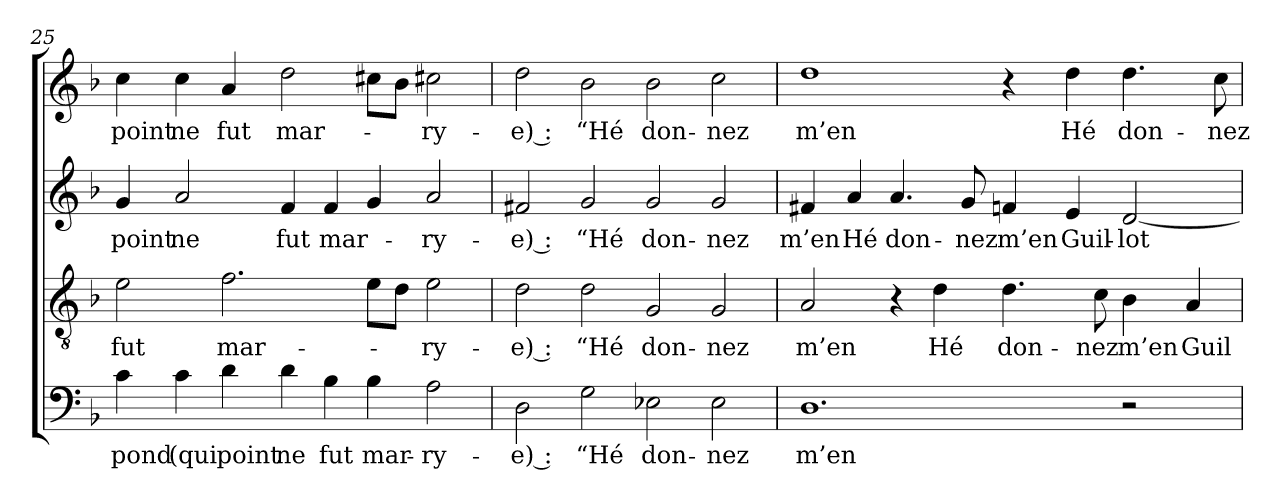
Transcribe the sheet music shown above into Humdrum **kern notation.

**kern	**text	**kern	**text	**kern	**text	**kern	**text
*part4	*part4	*part3	*part3	*part2	*part2	*part1	*part1
*staff4	*staff4	*staff3	*staff3	*staff2	*staff2	*staff1	*staff1
!!LO:LB:g=z
*clefF4	*	*clefGv2	*	*clefG2	*	*clefG2	*
*k[b-]	*	*k[b-]	*	*k[b-]	*	*k[b-]	*
=25	=25	=25	=25	=25	=25	=25	=25
4c	-pond	2e	fut	4g	point	4cc	point
4c	(qui	.	.	2a	ne	4cc	ne
4d	point	2.f	mar-	.	.	4a	fut
4d	ne	.	.	4f	fut	2dd	mar-
4B-	fut	.	.	4f	mar-	.	.
4B-	mar-	8eL	.	4g	.	8cc#XL	.
.	.	8dJ	.	.	.	8b-J	.
2A	-ry-	2e	-ry-	2a	-ry-	2cc#X	-ry-
=26	=26	=26	=26	=26	=26	=26	=26
2D	-e) :	2d	-e) :	2f#X	-e) :	2dd	-e) :
2G	“Hé	2d	“Hé	2g	“Hé	2b-	“Hé
2E-X	don-	2G	don-	2g	don-	2b-	don-
2E-	-nez	2G	-nez	2g	-nez	2cc	-nez
=27	=27	=27	=27	=27	=27	=27	=27
1.D	m’en	2A	m’en	4f#X	m’en	1dd	m’en
.	.	.	.	4a	Hé	.	.
.	.	4r	.	4.a	don-	.	.
.	.	4d	Hé	.	.	.	.
.	.	.	.	8g	-nez	.	.
.	.	4.d	don-	4fn	m’en	4r	.
.	.	.	.	4e	Guil-	4dd	Hé
.	.	8c	-nez	.	.	.	.
2r	.	4B-	m’en	[2d	-lot	4.dd	don-
.	.	4A	Guil-	.	.	.	.
.	.	.	.	.	.	8cc	-nez
=	=	=	=	=	=	=	=
*-	*-	*-	*-	*-	*-	*-	*-
